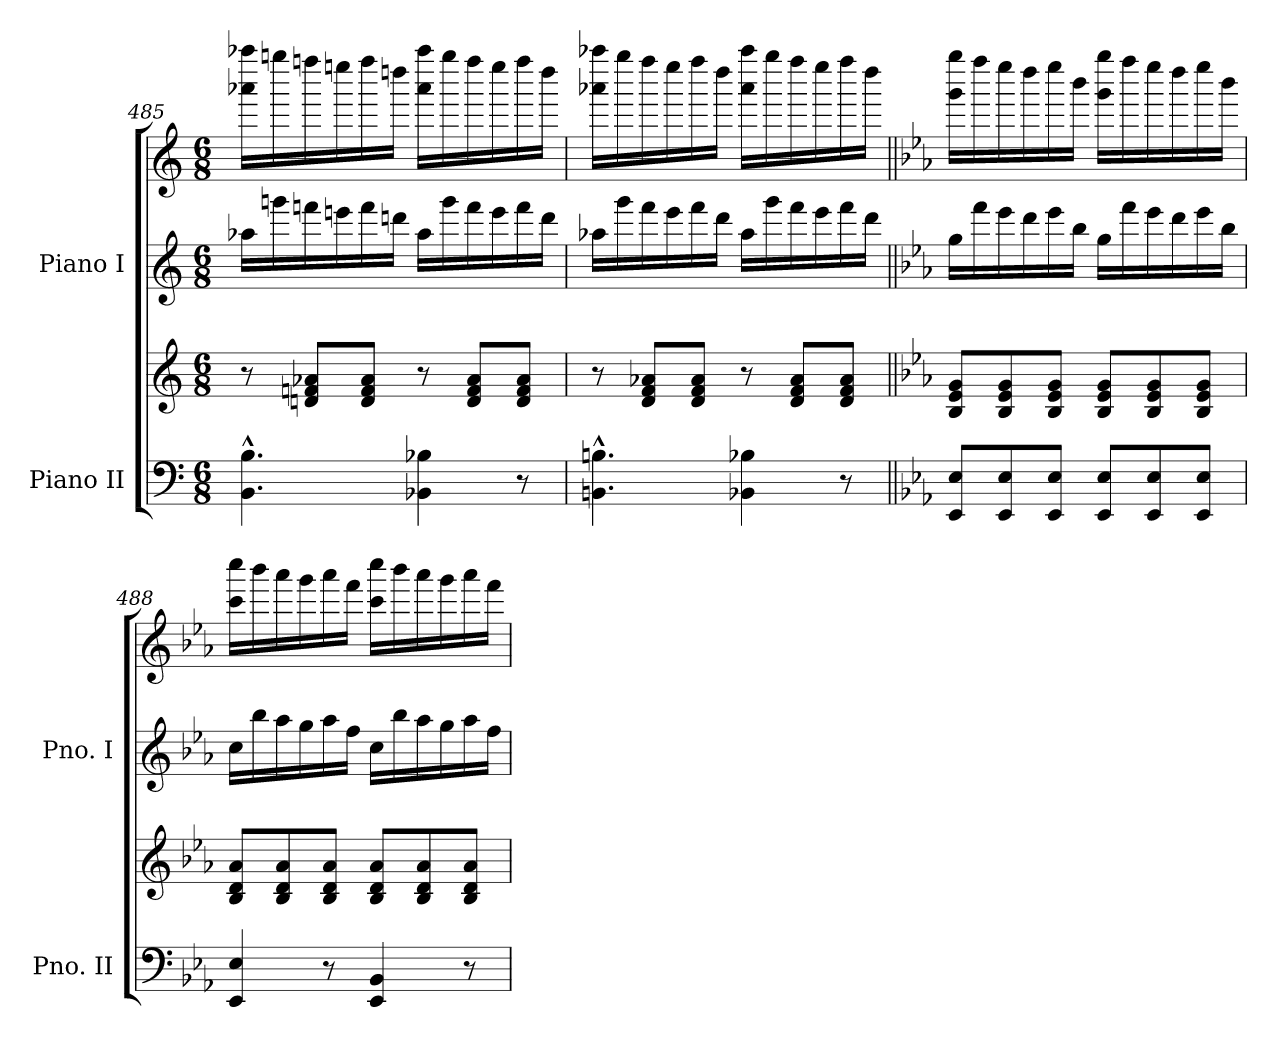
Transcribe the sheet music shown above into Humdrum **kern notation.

**kern	**kern	**kern	**kern
*part2	*part2	*part1	*part1
*staff4	*staff3	*staff2	*staff1
*I"Piano II	*	*I"Piano I	*
*I'Pno. II	*	*I'Pno. I	*
*clefF4	*clefG2	*clefG2	*clefG2
*k[]	*k[]	*k[]	*k[]
*M6/8	*M6/8	*M6/8	*M6/8
=485	=485	=485	=485
4.BB\^^ 4.B\^^	8r	16aa-X\LL	16aaa-X\ 16aaaa-X\LL
.	.	16gggn\	16ggggn\
.	8dn/ 8fn/ 8a-X/L	16fffn\	16ffffn\
.	.	16eeen\	16eeeen\
.	8d/ 8f/ 8a-/J	16fff\	16ffff\
.	.	16dddn\JJ	16ddddn\JJ
4BB-X\ 4B-X\	8r	16aa-\LL	16aaa-\ 16aaaa-\LL
.	.	16ggg\	16gggg\
.	8d/ 8f/ 8a-/L	16fff\	16ffff\
.	.	16eee\	16eeee\
8r	8d/ 8f/ 8a-/J	16fff\	16ffff\
.	.	16ddd\JJ	16dddd\JJ
=486	=486	=486	=486
4.BBn\^^ 4.Bn\^^	8r	16aa-X\LL	16aaa-X\ 16aaaa-X\LL
.	.	16ggg\	16gggg\
.	8d/ 8f/ 8a-X/L	16fff\	16ffff\
.	.	16eee\	16eeee\
.	8d/ 8f/ 8a-/J	16fff\	16ffff\
.	.	16ddd\JJ	16dddd\JJ
4BB-X\ 4B-X\	8r	16aa-\LL	16aaa-\ 16aaaa-\LL
.	.	16ggg\	16gggg\
.	8d/ 8f/ 8a-/L	16fff\	16ffff\
.	.	16eee\	16eeee\
8r	8d/ 8f/ 8a-/J	16fff\	16ffff\
.	.	16ddd\JJ	16dddd\JJ
!!LO:LB:g=z
=487||	=487||	=487||	=487||
*k[b-e-a-]	*k[b-e-a-]	*k[b-e-a-]	*k[b-e-a-]
8EE-/ 8E-/L	8B-/ 8e-/ 8g/L	16gg\LL	16ggg\ 16gggg\LL
.	.	16fff\	16ffff\
8EE-/ 8E-/	8B-/ 8e-/ 8g/	16eee-\	16eeee-\
.	.	16ddd\	16dddd\
8EE-/ 8E-/J	8B-/ 8e-/ 8g/J	16eee-\	16eeee-\
.	.	16bb-\JJ	16bbb-\JJ
8EE-/ 8E-/L	8B-/ 8e-/ 8g/L	16gg\LL	16ggg\ 16gggg\LL
.	.	16fff\	16ffff\
8EE-/ 8E-/	8B-/ 8e-/ 8g/	16eee-\	16eeee-\
.	.	16ddd\	16dddd\
8EE-/ 8E-/J	8B-/ 8e-/ 8g/J	16eee-\	16eeee-\
.	.	16bb-\JJ	16bbb-\JJ
=488	=488	=488	=488
4EE-/ 4E-/	8B-/ 8d/ 8a-/L	16cc\LL	16ccc\ 16cccc\LL
.	.	16bb-\	16bbb-\
.	8B-/ 8d/ 8a-/	16aa-\	16aaa-\
.	.	16gg\	16ggg\
8r	8B-/ 8d/ 8a-/J	16aa-\	16aaa-\
.	.	16ff\JJ	16fff\JJ
4EE-/ 4BB-/	8B-/ 8d/ 8a-/L	16cc\LL	16ccc\ 16cccc\LL
.	.	16bb-\	16bbb-\
.	8B-/ 8d/ 8a-/	16aa-\	16aaa-\
.	.	16gg\	16ggg\
8r	8B-/ 8d/ 8a-/J	16aa-\	16aaa-\
.	.	16ff\JJ	16fff\JJ
=	=	=	=
*-	*-	*-	*-
